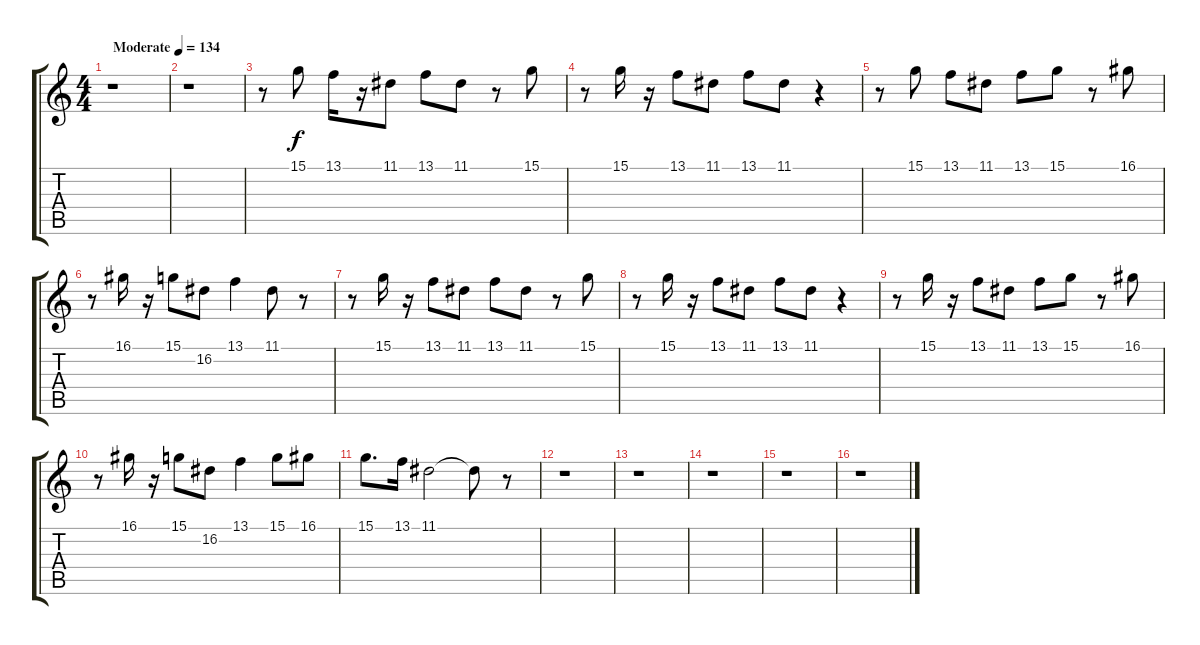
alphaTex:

\track "" {instrument lead1square}
\staff {score tabs}
\tuning (E4 B3 G3 D3 A2 E2) {hide}
\ts (4 4)
\tempo (134 "Moderate")
\clef g2
\ks c
r.1{dy f instrument lead1square} |
r.1 |
r.8 15.1.8 13.1.16 r.16 11.1.8 13.1.8 11.1.8 r.8 15.1.8 |
r.8 15.1.16 r.16 13.1.8 11.1.8 13.1.8 11.1.8 r.4 |
r.8 15.1.8 13.1.8 11.1.8 13.1.8 15.1.8 r.8 16.1.8 |
r.8 16.1.16 r.16 15.1.8 16.2.8 13.1.4 11.1.8 r.8 |
r.8 15.1.16 r.16 13.1.8 11.1.8 13.1.8 11.1.8 r.8 15.1.8 |
r.8 15.1.16 r.16 13.1.8 11.1.8 13.1.8 11.1.8 r.4 |
r.8 15.1.16 r.16 13.1.8 11.1.8 13.1.8 15.1.8 r.8 16.1.8 |
r.8 16.1.16 r.16 15.1.8 16.2.8 13.1.4 15.1.8 16.1.8 |
15.1.8{d} 13.1.16 11.1.2 11.1{t}.8 r.8 |
r.1 |
r.1 |
r.1 |
r.1 |
r.1
